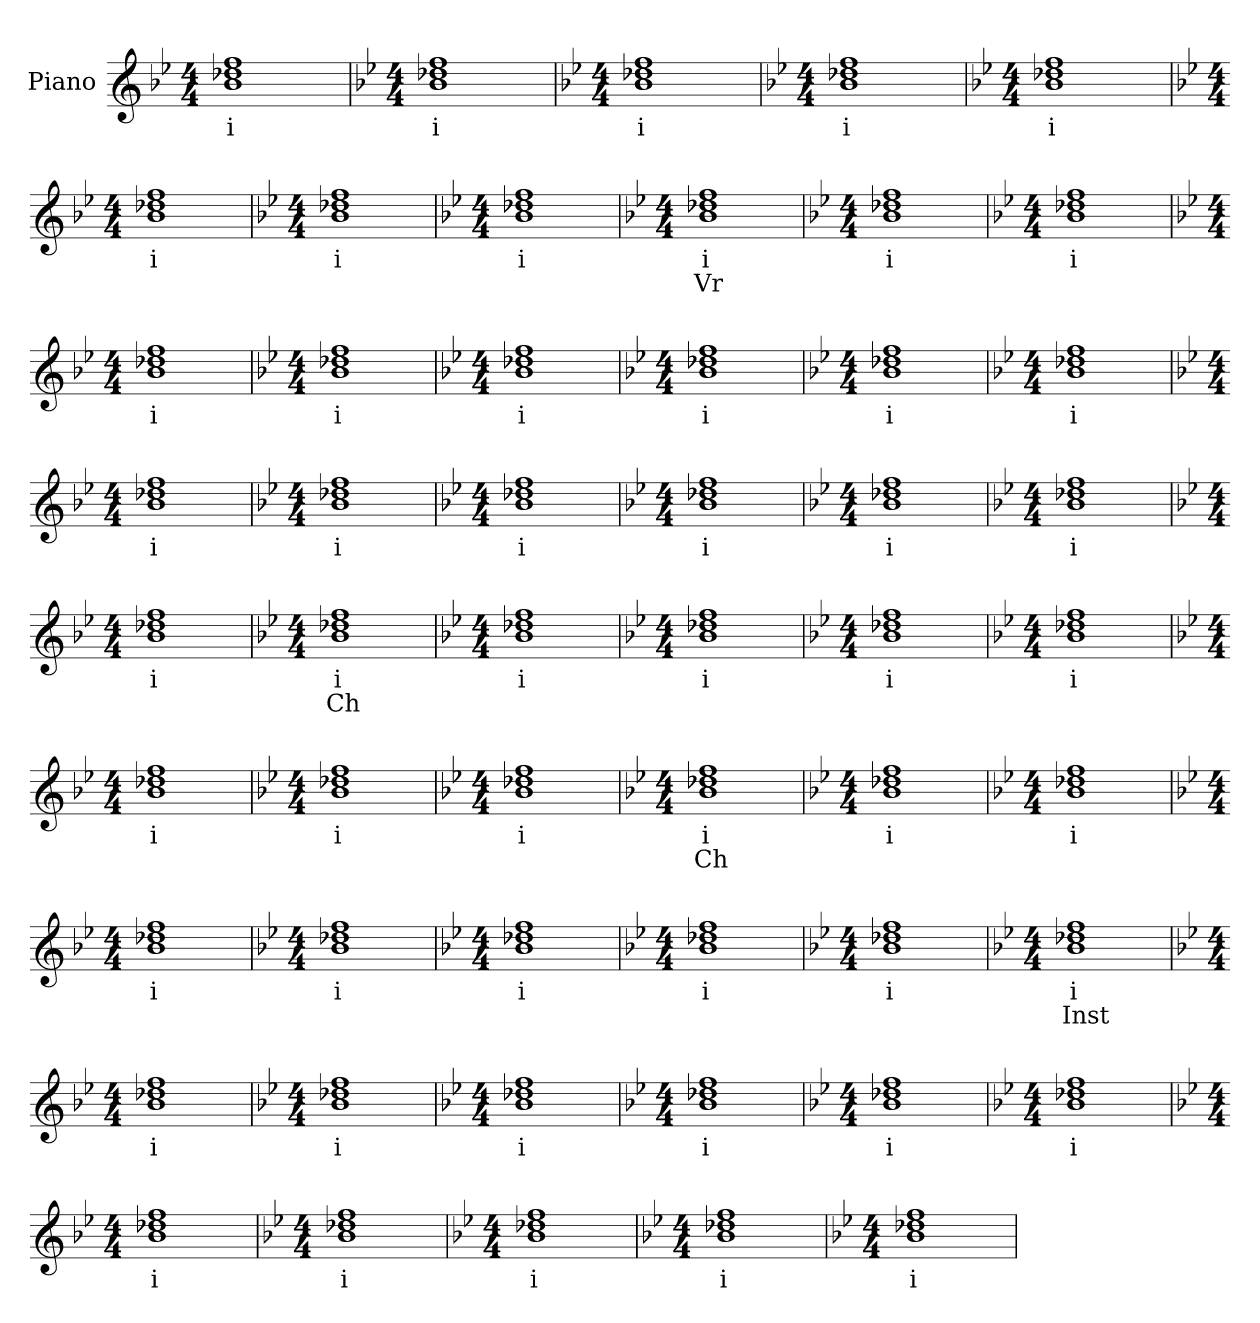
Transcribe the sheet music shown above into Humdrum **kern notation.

**kern	**text	**text
*part1	*part1	*part1
*staff1	*staff1	*staff1
*I"Piano	*	*
*I'Pno	*	*
*k[b-e-]	*	*
*B-:	*	*
*M4/4	*	*
=	=	=
1b- 1dd-X 1ff	i	.
=	=	=
*k[b-e-]	*	*
*B-:	*	*
*M4/4	*	*
1b- 1dd-X 1ff	i	.
=	=	=
*k[b-e-]	*	*
*B-:	*	*
*M4/4	*	*
1b- 1dd-X 1ff	i	.
=	=	=
*k[b-e-]	*	*
*B-:	*	*
*M4/4	*	*
1b- 1dd-X 1ff	i	.
=	=	=
*k[b-e-]	*	*
*B-:	*	*
*M4/4	*	*
1b- 1dd-X 1ff	i	.
=	=	=
*k[b-e-]	*	*
*B-:	*	*
*M4/4	*	*
1b- 1dd-X 1ff	i	.
=	=	=
*k[b-e-]	*	*
*B-:	*	*
*M4/4	*	*
1b- 1dd-X 1ff	i	.
=	=	=
*k[b-e-]	*	*
*B-:	*	*
*M4/4	*	*
1b- 1dd-X 1ff	i	.
=	=	=
*k[b-e-]	*	*
*B-:	*	*
*M4/4	*	*
1b- 1dd-X 1ff	i	Vr
=	=	=
*k[b-e-]	*	*
*B-:	*	*
*M4/4	*	*
1b- 1dd-X 1ff	i	.
=	=	=
*k[b-e-]	*	*
*B-:	*	*
*M4/4	*	*
1b- 1dd-X 1ff	i	.
=	=	=
*k[b-e-]	*	*
*B-:	*	*
*M4/4	*	*
1b- 1dd-X 1ff	i	.
=	=	=
*k[b-e-]	*	*
*B-:	*	*
*M4/4	*	*
1b- 1dd-X 1ff	i	.
=	=	=
*k[b-e-]	*	*
*B-:	*	*
*M4/4	*	*
1b- 1dd-X 1ff	i	.
=	=	=
*k[b-e-]	*	*
*B-:	*	*
*M4/4	*	*
1b- 1dd-X 1ff	i	.
=	=	=
*k[b-e-]	*	*
*B-:	*	*
*M4/4	*	*
1b- 1dd-X 1ff	i	.
=	=	=
*k[b-e-]	*	*
*B-:	*	*
*M4/4	*	*
1b- 1dd-X 1ff	i	.
=	=	=
*k[b-e-]	*	*
*B-:	*	*
*M4/4	*	*
1b- 1dd-X 1ff	i	.
=	=	=
*k[b-e-]	*	*
*B-:	*	*
*M4/4	*	*
1b- 1dd-X 1ff	i	.
=	=	=
*k[b-e-]	*	*
*B-:	*	*
*M4/4	*	*
1b- 1dd-X 1ff	i	.
=	=	=
*k[b-e-]	*	*
*B-:	*	*
*M4/4	*	*
1b- 1dd-X 1ff	i	.
=	=	=
*k[b-e-]	*	*
*B-:	*	*
*M4/4	*	*
1b- 1dd-X 1ff	i	.
=	=	=
*k[b-e-]	*	*
*B-:	*	*
*M4/4	*	*
1b- 1dd-X 1ff	i	.
=	=	=
*k[b-e-]	*	*
*B-:	*	*
*M4/4	*	*
1b- 1dd-X 1ff	i	.
=	=	=
*k[b-e-]	*	*
*B-:	*	*
*M4/4	*	*
1b- 1dd-X 1ff	i	Ch
=	=	=
*k[b-e-]	*	*
*B-:	*	*
*M4/4	*	*
1b- 1dd-X 1ff	i	.
=	=	=
*k[b-e-]	*	*
*B-:	*	*
*M4/4	*	*
1b- 1dd-X 1ff	i	.
=	=	=
*k[b-e-]	*	*
*B-:	*	*
*M4/4	*	*
1b- 1dd-X 1ff	i	.
=	=	=
*k[b-e-]	*	*
*B-:	*	*
*M4/4	*	*
1b- 1dd-X 1ff	i	.
=	=	=
*k[b-e-]	*	*
*B-:	*	*
*M4/4	*	*
1b- 1dd-X 1ff	i	.
=	=	=
*k[b-e-]	*	*
*B-:	*	*
*M4/4	*	*
1b- 1dd-X 1ff	i	.
=	=	=
*k[b-e-]	*	*
*B-:	*	*
*M4/4	*	*
1b- 1dd-X 1ff	i	.
=	=	=
*k[b-e-]	*	*
*B-:	*	*
*M4/4	*	*
1b- 1dd-X 1ff	i	Ch
=	=	=
*k[b-e-]	*	*
*B-:	*	*
*M4/4	*	*
1b- 1dd-X 1ff	i	.
=	=	=
*k[b-e-]	*	*
*B-:	*	*
*M4/4	*	*
1b- 1dd-X 1ff	i	.
=	=	=
*k[b-e-]	*	*
*B-:	*	*
*M4/4	*	*
1b- 1dd-X 1ff	i	.
=	=	=
*k[b-e-]	*	*
*B-:	*	*
*M4/4	*	*
1b- 1dd-X 1ff	i	.
=	=	=
*k[b-e-]	*	*
*B-:	*	*
*M4/4	*	*
1b- 1dd-X 1ff	i	.
=	=	=
*k[b-e-]	*	*
*B-:	*	*
*M4/4	*	*
1b- 1dd-X 1ff	i	.
=	=	=
*k[b-e-]	*	*
*B-:	*	*
*M4/4	*	*
1b- 1dd-X 1ff	i	.
=	=	=
*k[b-e-]	*	*
*B-:	*	*
*M4/4	*	*
1b- 1dd-X 1ff	i	Inst
=	=	=
*k[b-e-]	*	*
*B-:	*	*
*M4/4	*	*
1b- 1dd-X 1ff	i	.
=	=	=
*k[b-e-]	*	*
*B-:	*	*
*M4/4	*	*
1b- 1dd-X 1ff	i	.
=	=	=
*k[b-e-]	*	*
*B-:	*	*
*M4/4	*	*
1b- 1dd-X 1ff	i	.
=	=	=
*k[b-e-]	*	*
*B-:	*	*
*M4/4	*	*
1b- 1dd-X 1ff	i	.
=	=	=
*k[b-e-]	*	*
*B-:	*	*
*M4/4	*	*
1b- 1dd-X 1ff	i	.
=	=	=
*k[b-e-]	*	*
*B-:	*	*
*M4/4	*	*
1b- 1dd-X 1ff	i	.
=	=	=
*k[b-e-]	*	*
*B-:	*	*
*M4/4	*	*
1b- 1dd-X 1ff	i	.
=	=	=
*k[b-e-]	*	*
*B-:	*	*
*M4/4	*	*
1b- 1dd-X 1ff	i	.
=	=	=
*k[b-e-]	*	*
*B-:	*	*
*M4/4	*	*
1b- 1dd-X 1ff	i	.
=	=	=
*k[b-e-]	*	*
*B-:	*	*
*M4/4	*	*
1b- 1dd-X 1ff	i	.
=	=	=
*k[b-e-]	*	*
*B-:	*	*
*M4/4	*	*
1b- 1dd-X 1ff	i	.
=	=	=
*-	*-	*-
